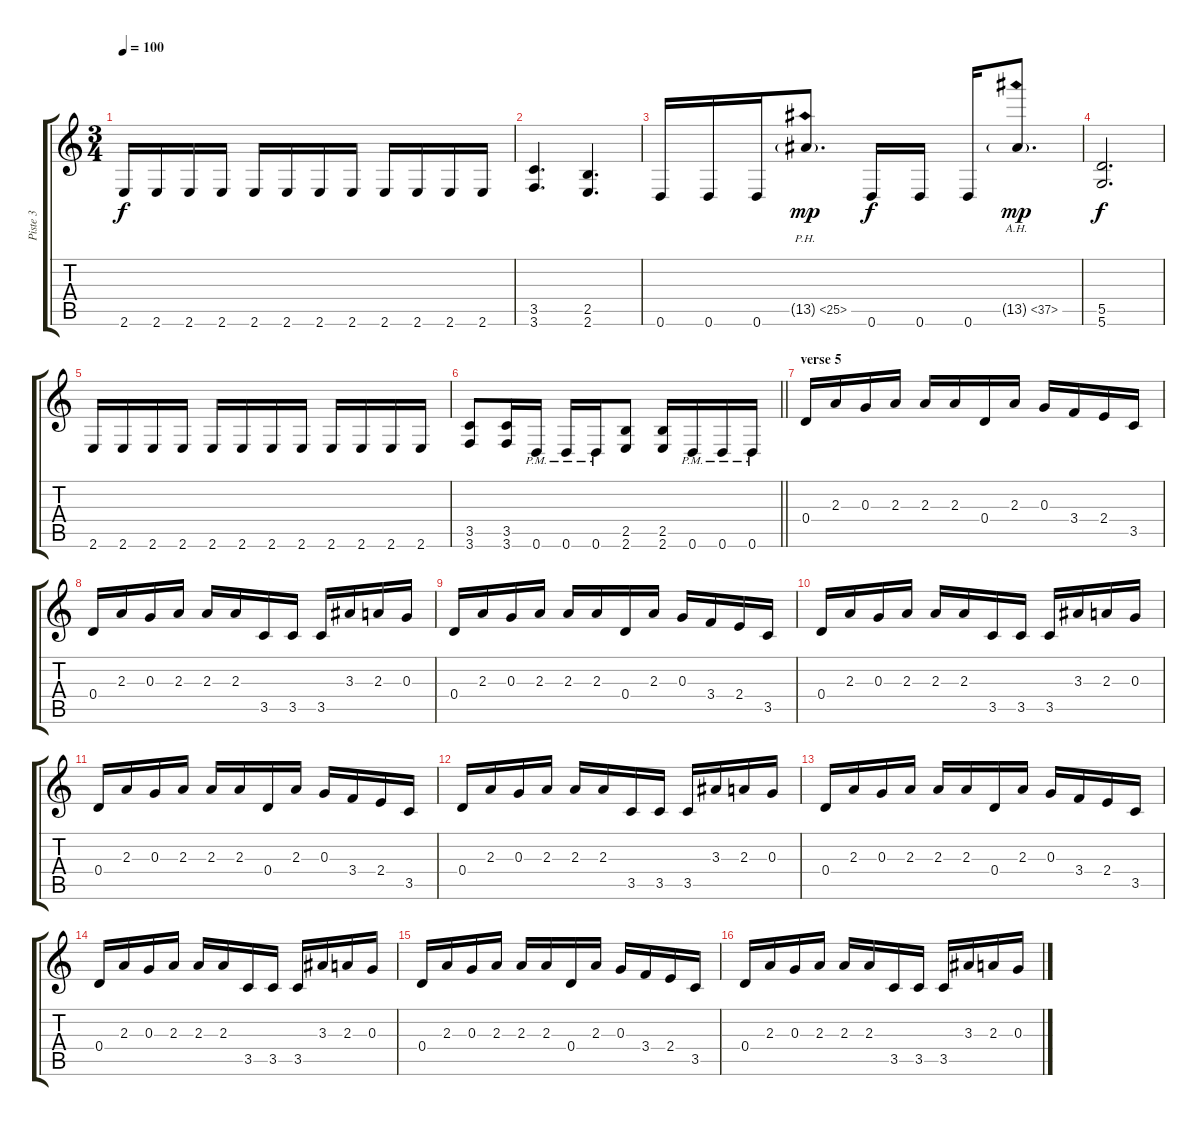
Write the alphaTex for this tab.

\track ("Piste 3" "Piste 3") {instrument distortionguitar}
\staff {score tabs}
\tuning (E4 B3 G3 D3 A2 D2) {hide}
\ts (3 4)
\tempo 100
\clef g2
\ks c
2.6.16{dy f} 2.6.16 2.6.16 2.6.16 2.6.16 2.6.16 2.6.16 2.6.16 2.6.16 2.6.16 2.6.16 2.6.16 |
(3.5 3.6).4{d} (2.5 2.6).4{d} |
0.6.16 0.6.16 0.6.16 13.5{ph 12 g}.8{d dy mp} 0.6.16{dy f} 0.6.16 0.6.16 13.5{ah 24 g}.8{d dy mp} |
(5.5 5.6).2{d dy f} |
2.6.16 2.6.16 2.6.16 2.6.16 2.6.16 2.6.16 2.6.16 2.6.16 2.6.16 2.6.16 2.6.16 2.6.16 |
\barLineRight lightlight
(3.5 3.6).8 (3.5 3.6).16 0.6{pm}.16 0.6{pm}.16 0.6{pm}.16 (2.5 2.6).8 (2.5 2.6).16 0.6{pm}.16 0.6{pm}.16 0.6{pm}.16 |
\section ("" "verse 5")
0.4.16 2.3.16 0.3.16 2.3.16 2.3.16 2.3.16 0.4.16 2.3.16 0.3.16 3.4.16 2.4.16 3.5.16 |
0.4.16 2.3.16 0.3.16 2.3.16 2.3.16 2.3.16 3.5.16 3.5.16 3.5.16 3.3.16 2.3.16 0.3.16 |
0.4.16 2.3.16 0.3.16 2.3.16 2.3.16 2.3.16 0.4.16 2.3.16 0.3.16 3.4.16 2.4.16 3.5.16 |
0.4.16 2.3.16 0.3.16 2.3.16 2.3.16 2.3.16 3.5.16 3.5.16 3.5.16 3.3.16 2.3.16 0.3.16 |
0.4.16 2.3.16 0.3.16 2.3.16 2.3.16 2.3.16 0.4.16 2.3.16 0.3.16 3.4.16 2.4.16 3.5.16 |
0.4.16 2.3.16 0.3.16 2.3.16 2.3.16 2.3.16 3.5.16 3.5.16 3.5.16 3.3.16 2.3.16 0.3.16 |
0.4.16 2.3.16 0.3.16 2.3.16 2.3.16 2.3.16 0.4.16 2.3.16 0.3.16 3.4.16 2.4.16 3.5.16 |
0.4.16 2.3.16 0.3.16 2.3.16 2.3.16 2.3.16 3.5.16 3.5.16 3.5.16 3.3.16 2.3.16 0.3.16 |
0.4.16 2.3.16 0.3.16 2.3.16 2.3.16 2.3.16 0.4.16 2.3.16 0.3.16 3.4.16 2.4.16 3.5.16 |
0.4.16 2.3.16 0.3.16 2.3.16 2.3.16 2.3.16 3.5.16 3.5.16 3.5.16 3.3.16 2.3.16 0.3.16
